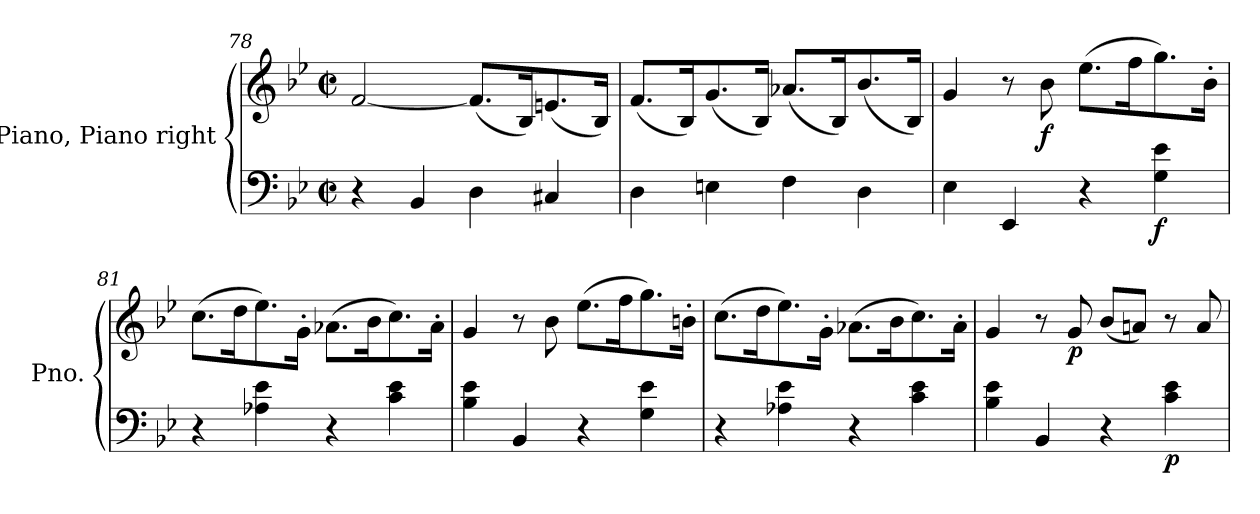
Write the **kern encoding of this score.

**kern	**kern	**dynam
*part1	*part1	*part1
*staff2	*staff1	*staff1/2
*I"Piano, Piano right	*	*
*I'Pno.	*	*
*clefF4	*clefG2	*
*k[b-e-]	*k[b-e-]	*
*M2/2	*M2/2	*
*met(c|)	*met(c|)	*
=78	=78	=78
4r	[2f/	.
4BB-/	.	.
4D\	(<8.f/L]	.
.	16B-/K)	.
4C#X/	(<8.en/	.
.	16B-/Jk)	.
!!LO:LB:g=z
=79	=79	=79
4D\	(<8.f/L	.
.	16B-/K)	.
4En\	(<8.g/	.
.	16B-/Jk)	.
4F\	(<8.a-X/L	.
.	16B-/K)	.
4D\	(<8.b-/	.
.	16B-/Jk)	.
=80	=80	=80
4E-\	4g/	.
4EE-/	8r	.
!	!	!LO:DY:b
.	8b-\	f
4r	(>8.ee-\L	.
.	16ff\K	.
!	!	!LO:DY:b=2
4G\ 4e-\	8.gg\)	f
.	16b-'\Jk	.
=81	=81	=81
4r	(>8.cc\L	.
.	16dd\K	.
4A-X\ 4e-\	8.ee-\)	.
.	16g'\Jk	.
4r	(>8.a-X\L	.
.	16b-\K	.
4c\ 4e-\	8.cc\)	.
.	16a-'\Jk	.
=82	=82	=82
4B-\ 4e-\	4g/	.
4BB-/	8r	.
.	8b-\	.
4r	(>8.ee-\L	.
.	16ff\K	.
4G\ 4e-\	8.gg\)	.
.	16bn'\Jk	.
!!LO:PB:g=z
=83	=83	=83
4r	(>8.cc\L	.
.	16dd\K	.
4A-X\ 4e-\	8.ee-\)	.
.	16g'\Jk	.
4r	(>8.a-X\L	.
.	16b-\K	.
4c\ 4e-\	8.cc\)	.
.	16a-'\Jk	.
=84	=84	=84
4B-\ 4e-\	4g/	.
4BB-/	8r	.
!	!	!LO:DY:b
.	8g/	p
4r	(<8b-/L	.
.	8an/J)	.
!	!	!LO:DY:b=2
4c\ 4e-\	8r	p
.	8a/	.
=	=	=
*-	*-	*-
